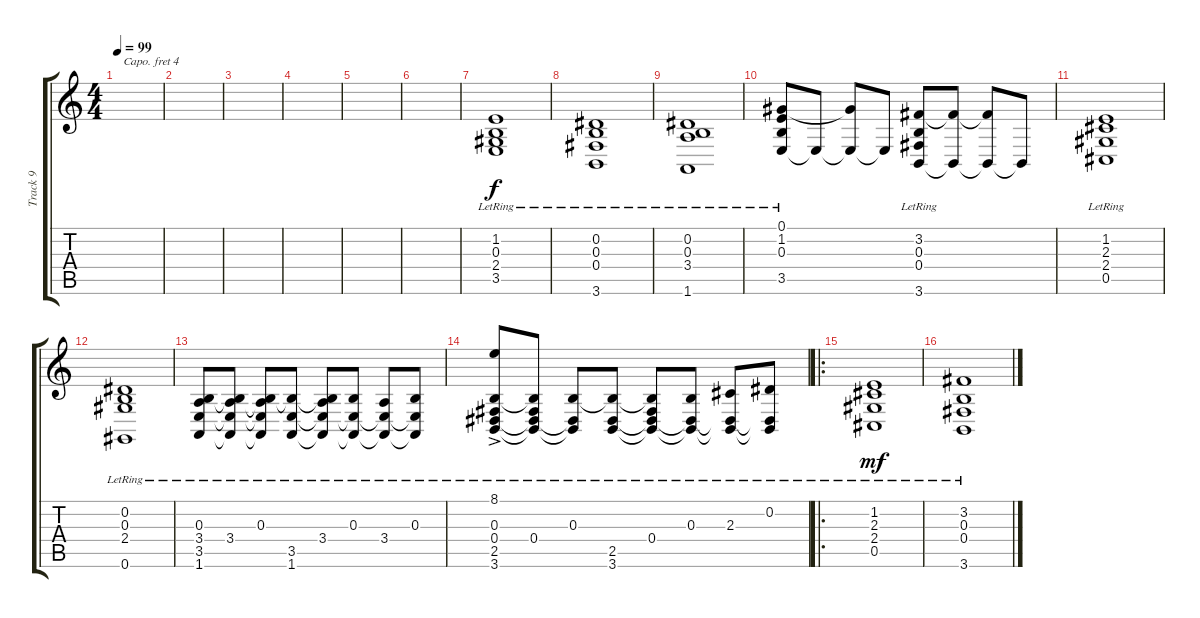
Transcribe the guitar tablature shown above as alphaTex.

\track ("Track 9" "Track 9") {instrument choiraahs}
\staff {score tabs}
\capo 4
\tuning (E4 B3 G3 D3 A2 E2) {hide}
\ts (4 4)
\tempo 99
\clef g2
\ks c
|
|
|
|
|
|
(1.2{lr} 0.3{lr} 2.4{lr} 3.5{lr}).1 |
(0.2{lr} 0.3{lr} 0.4{lr} 3.6{lr}).1 |
(0.2{lr} 0.3{lr} 3.4{lr} 1.6{lr}).1 |
(0.1{lr} 1.2{lr} 0.3{lr} 3.5{lr}).8 3.5{t}.8 (0.1{t} 3.5{t}).8 3.5{t}.8 (3.2{lr} 0.3{lr} 0.4{lr} 3.6{lr}).8 (3.2{t} 3.6{t}).8 (3.2{t} 3.6{t}).8 3.6{t}.8 |
(1.2{lr} 2.3{lr} 2.4{lr} 0.5{lr}).1 |
(0.2{lr} 0.3{lr} 2.4{lr} 0.6{lr}).1 |
(0.3{lr} 3.4{lr} 3.5{lr} 1.6{lr}).8 (0.3{t} 3.4{lr} 3.5{t} 1.6{t}).8 (0.3{lr} 3.4{t} 3.5{t} 1.6{t}).8 (0.3{t} 3.5{lr} 1.6{lr}).8 (0.3{t} 3.4{lr} 3.5{t} 1.6{t}).8 (0.3{lr} 3.5{t} 1.6{t}).8 (3.4{lr} 3.5{t} 1.6{t}).8 (0.3{lr} 3.5{t} 1.6{t}).8 |
(8.1{ac lr} 0.3{lr} 0.4{lr} 2.5{lr} 3.6{lr}).8 (0.3{t} 0.4{lr} 2.5{t} 3.6{t}).8 (0.3{lr} 2.5{t} 3.6{t}).8 (0.3{t} 2.5{lr} 3.6{lr}).8 (0.3{t} 0.4{lr} 2.5{t} 3.6{t}).8 (0.3{lr} 2.5{t} 3.6{t}).8 (2.3{lr} 2.5{t} 3.6{t}).8 (0.2{lr} 2.5{t} 3.6{t}).8 |
\ro
(1.2 2.3 2.4 0.5{lr}).1{dy mf} |
(3.2{lr} 0.3{lr} 0.4{lr} 3.6{lr}).1
